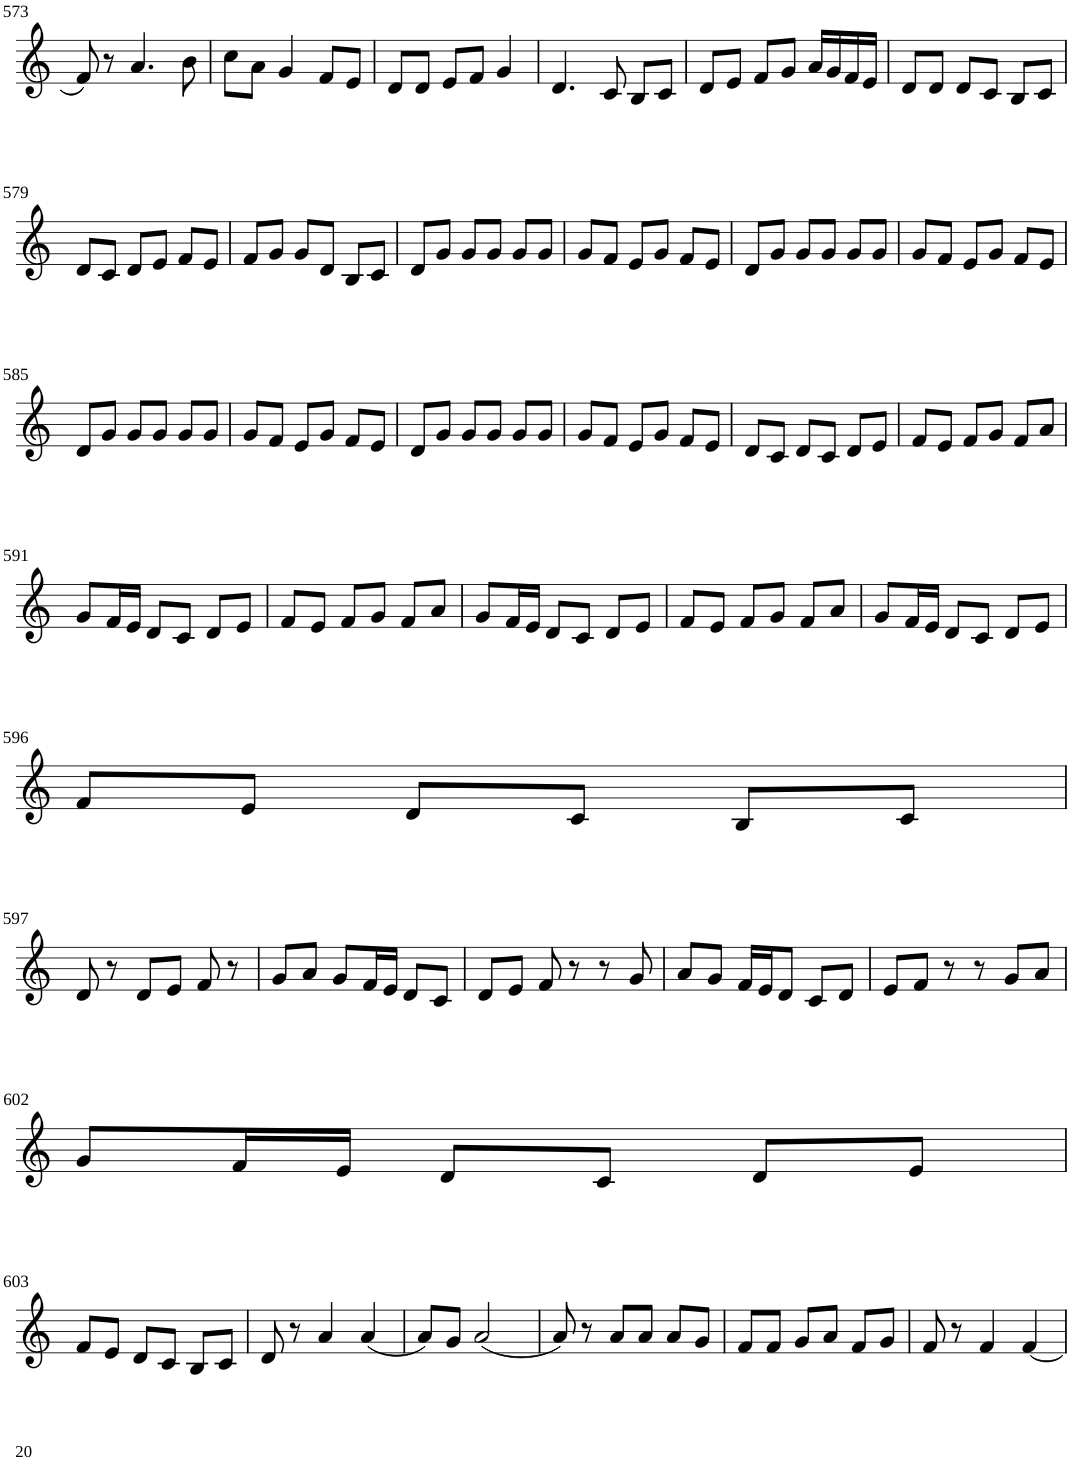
**kern
*part1
*staff1
*I"Violin
!!LO:PB:g=z
*clefG2
*k[]
*M3/4
=573
8f/
8r
4.a/
8b\
=574
8cc\L
8a\J
4g/
8f/L
8e/J
=575
8d/L
8d/J
8e/L
8f/J
4g/
=576
4.d/
8c/
8B/L
8c/J
=577
8d/L
8e/J
8f/L
8g/J
16a/LL
16g/
16f/
16e/JJ
=578
8d/L
8d/J
8d/L
8c/J
8B/L
8c/J
!!LO:LB:g=z
=579
8d/L
8c/J
8d/L
8e/J
8f/L
8e/J
=580
8f/L
8g/J
8g/L
8d/J
8B/L
8c/J
=581
8d/L
8g/J
8g/L
8g/J
8g/L
8g/J
=582
8g/L
8f/J
8e/L
8g/J
8f/L
8e/J
=583
8d/L
8g/J
8g/L
8g/J
8g/L
8g/J
=584
8g/L
8f/J
8e/L
8g/J
8f/L
8e/J
!!LO:LB:g=z
=585
8d/L
8g/J
8g/L
8g/J
8g/L
8g/J
=586
8g/L
8f/J
8e/L
8g/J
8f/L
8e/J
=587
8d/L
8g/J
8g/L
8g/J
8g/L
8g/J
=588
8g/L
8f/J
8e/L
8g/J
8f/L
8e/J
=589
8d/L
8c/J
8d/L
8c/J
8d/L
8e/J
=590
8f/L
8e/J
8f/L
8g/J
8f/L
8a/J
!!LO:LB:g=z
=591
8g/L
16f/L
16e/JJ
8d/L
8c/J
8d/L
8e/J
=592
8f/L
8e/J
8f/L
8g/J
8f/L
8a/J
=593
8g/L
16f/L
16e/JJ
8d/L
8c/J
8d/L
8e/J
=594
8f/L
8e/J
8f/L
8g/J
8f/L
8a/J
=595
8g/L
16f/L
16e/JJ
8d/L
8c/J
8d/L
8e/J
!!LO:LB:g=z
=596
8f/L
8e/J
8d/L
8c/J
8B/L
8c/J
!!LO:LB:g=z
=597
8d/
8r
8d/L
8e/J
8f/
8r
=598
8g/L
8a/J
8g/L
16f/L
16e/JJ
8d/L
8c/J
=599
8d/L
8e/J
8f/
8r
8r
8g/
=600
8a/L
8g/J
16f/LL
16e/J
8d/J
8c/L
8d/J
=601
8e/L
8f/J
8r
8r
8g/L
8a/J
!!LO:LB:g=z
=602
8g/L
16f/L
16e/JJ
8d/L
8c/J
8d/L
8e/J
!!LO:LB:g=z
=603
8f/L
8e/J
8d/L
8c/J
8B/L
8c/J
=604
8d/
8r
4a/
(4a/
=605
8a/L)
8g/J
(2a/
=606
8a/)
8r
8a/L
8a/J
8a/L
8g/J
=607
8f/L
8f/J
8g/L
8a/J
8f/L
8g/J
=608
8f/
8r
4f/
[4f/
=
*-
